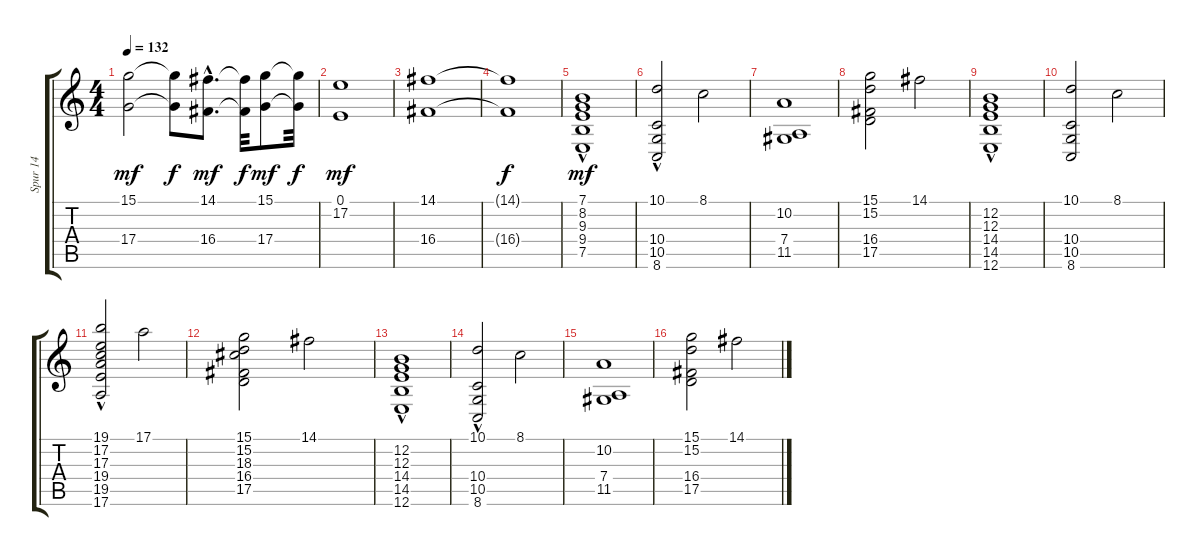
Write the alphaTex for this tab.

\track ("Spur 14" "Spur 14") {instrument stringensemble2}
\staff {score tabs}
\tuning (E4 B3 G3 D3 A2 E2) {hide}
\ts (4 4)
\tempo 132
\clef g2
\ks c
(15.1 17.4).2{dy mf} (15.1{t} 17.4{t}).8{dy f} (14.1{hac} 16.4{hac}).8{d dy mf} (14.1{t} 16.4{t}).32{dy f} (15.1 17.4).8{dy mf} (15.1{t} 17.4{t}).32{dy f} |
(0.1 17.2).1{dy mf} |
(14.1 16.4).1 |
(14.1{t} 16.4{t}).1{dy f} |
(7.1 8.2 9.3 9.4{hac} 7.5{hac}).1{dy mf} |
(10.1 10.4 10.5{hac} 8.6).2 8.1.2 |
(10.2 7.4 11.5).1 |
(15.1 15.2 16.4 17.5).2 14.1.2 |
(12.2 12.3 14.4 14.5{hac} 12.6).1 |
(10.1 10.4 10.5 8.6).2 8.1.2 |
(19.1 17.2 17.3 19.4 19.5{hac} 17.6).2 17.1.2 |
(15.1 15.2 18.3 16.4 17.5).2 14.1.2 |
(12.2 12.3 14.4 14.5{hac} 12.6{hac}).1 |
(10.1 10.4 10.5{hac} 8.6).2 8.1.2 |
(10.2 7.4 11.5).1 |
(15.1 15.2 16.4 17.5).2 14.1.2
